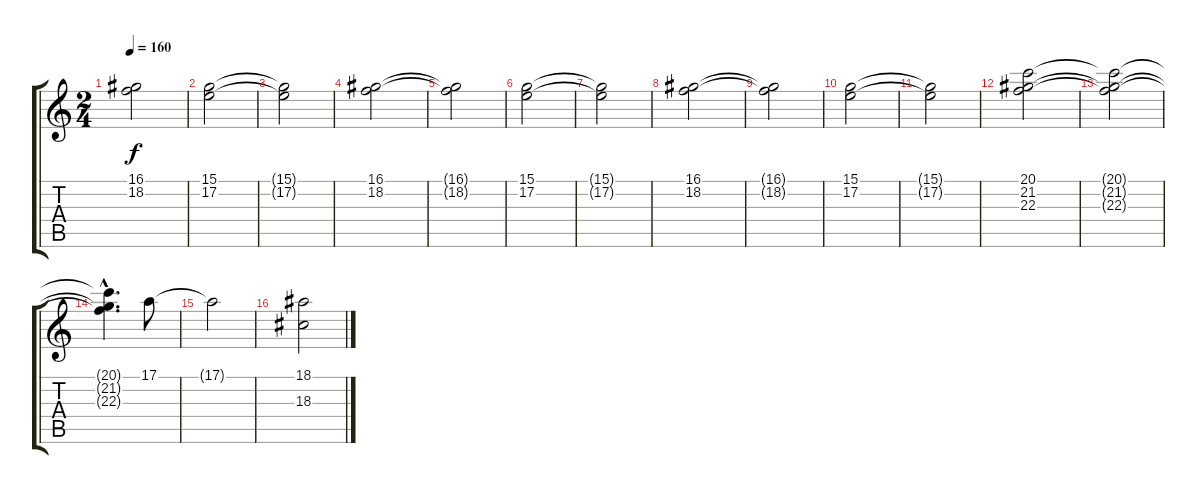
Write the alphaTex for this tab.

\track "" {instrument percussiveorgan}
\staff {score tabs}
\tuning (E4 B3 G3 D3 A2 E2) {hide}
\ts (2 4)
\tempo 160
\clef g2
\ks c
(16.1{t} 18.2{t}).2{dy f} |
(15.1 17.2).2 |
(15.1{t} 17.2{t}).2 |
(16.1 18.2).2 |
(16.1{t} 18.2{t}).2 |
(15.1 17.2).2 |
(15.1{t} 17.2{t}).2 |
(16.1 18.2).2 |
(16.1{t} 18.2{t}).2 |
(15.1 17.2).2 |
(15.1{t} 17.2{t}).2 |
(20.1 21.2 22.3).2 |
(20.1{t} 21.2{t} 22.3{t}).2 |
(20.1{t} 21.2{hac t} 22.3{t}).4{d} 17.1.8 |
17.1{t}.2 |
(18.1 18.3).2
